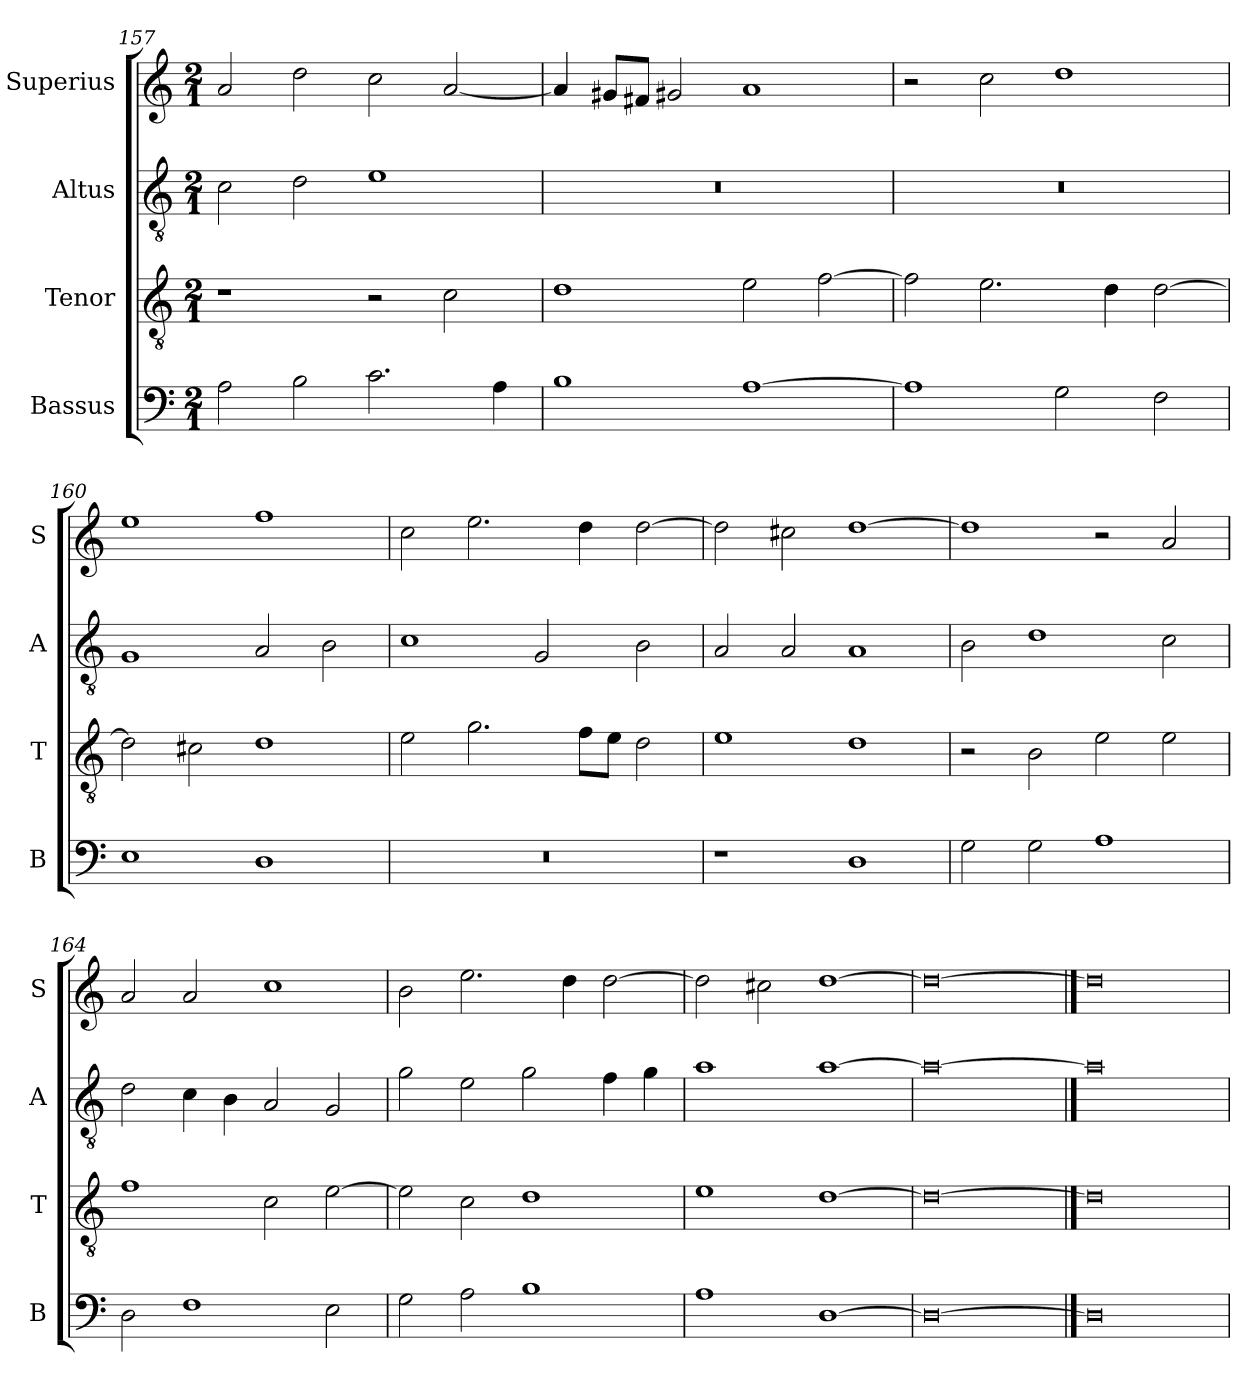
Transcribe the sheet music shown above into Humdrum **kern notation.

**kern	**kern	**kern	**kern
*part4	*part3	*part2	*part1
*staff4	*staff3	*staff2	*staff1
*I"Bassus	*I"Tenor	*I"Altus	*I"Superius
*I'B	*I'T	*I'A	*I'S
*clefF4	*clefGv2	*clefGv2	*clefG2
*k[]	*k[]	*k[]	*k[]
*C:	*C:	*C:	*C:
*M2/1	*M2/1	*M2/1	*M2/1
=157	=157	=157	=157
2A	1r	2c	2a
2B	.	2d	2dd
2.c	2r	1e	2cc
.	2c	.	[2a
4A	.	.	.
=158	=158	=158	=158
1B	1d	0r	4a]
.	.	.	8g#XL
.	.	.	8f#XJ
.	.	.	2g#X
[1A	2e	.	1a
.	[2f	.	.
=159	=159	=159	=159
1A]	2f]	0r	2r
.	2.e	.	2cc
2G	.	.	1dd
.	4d	.	.
2F	[2d	.	.
=160	=160	=160	=160
1E	2d]	1G	1ee
.	2c#X	.	.
1D	1d	2A	1ff
.	.	2B	.
=161	=161	=161	=161
0r	2e	1c	2cc
.	2.g	.	2.ee
.	.	2G	.
.	8fL	.	4dd
.	8eJ	.	.
.	2d	2B	[2dd
=162	=162	=162	=162
1r	1e	2A	2dd]
.	.	2A	2cc#X
1D	1d	1A	[1dd
=163	=163	=163	=163
2G	2r	2B	1dd]
2G	2B	1d	.
1A	2e	.	2r
.	2e	2c	2a
=164	=164	=164	=164
2D	1f	2d	2a
1F	.	4c	2a
.	.	4B	.
.	2c	2A	1cc
2E	[2e	2G	.
=165	=165	=165	=165
2G	2e]	2g	2b
2A	2c	2e	2.ee
1B	1d	2g	.
.	.	.	4dd
.	.	4f	[2dd
.	.	4g	.
=166	=166	=166	=166
1A	1e	1a	2dd]
.	.	.	2cc#X
[1D	[1d	[1a	[1dd
=167	=167	=167	=167
0D_	0d_	0a_	0dd_
==168	==168	==168	==168
0D]	0d]	0a]	0dd]
=	=	=	=
*-	*-	*-	*-
